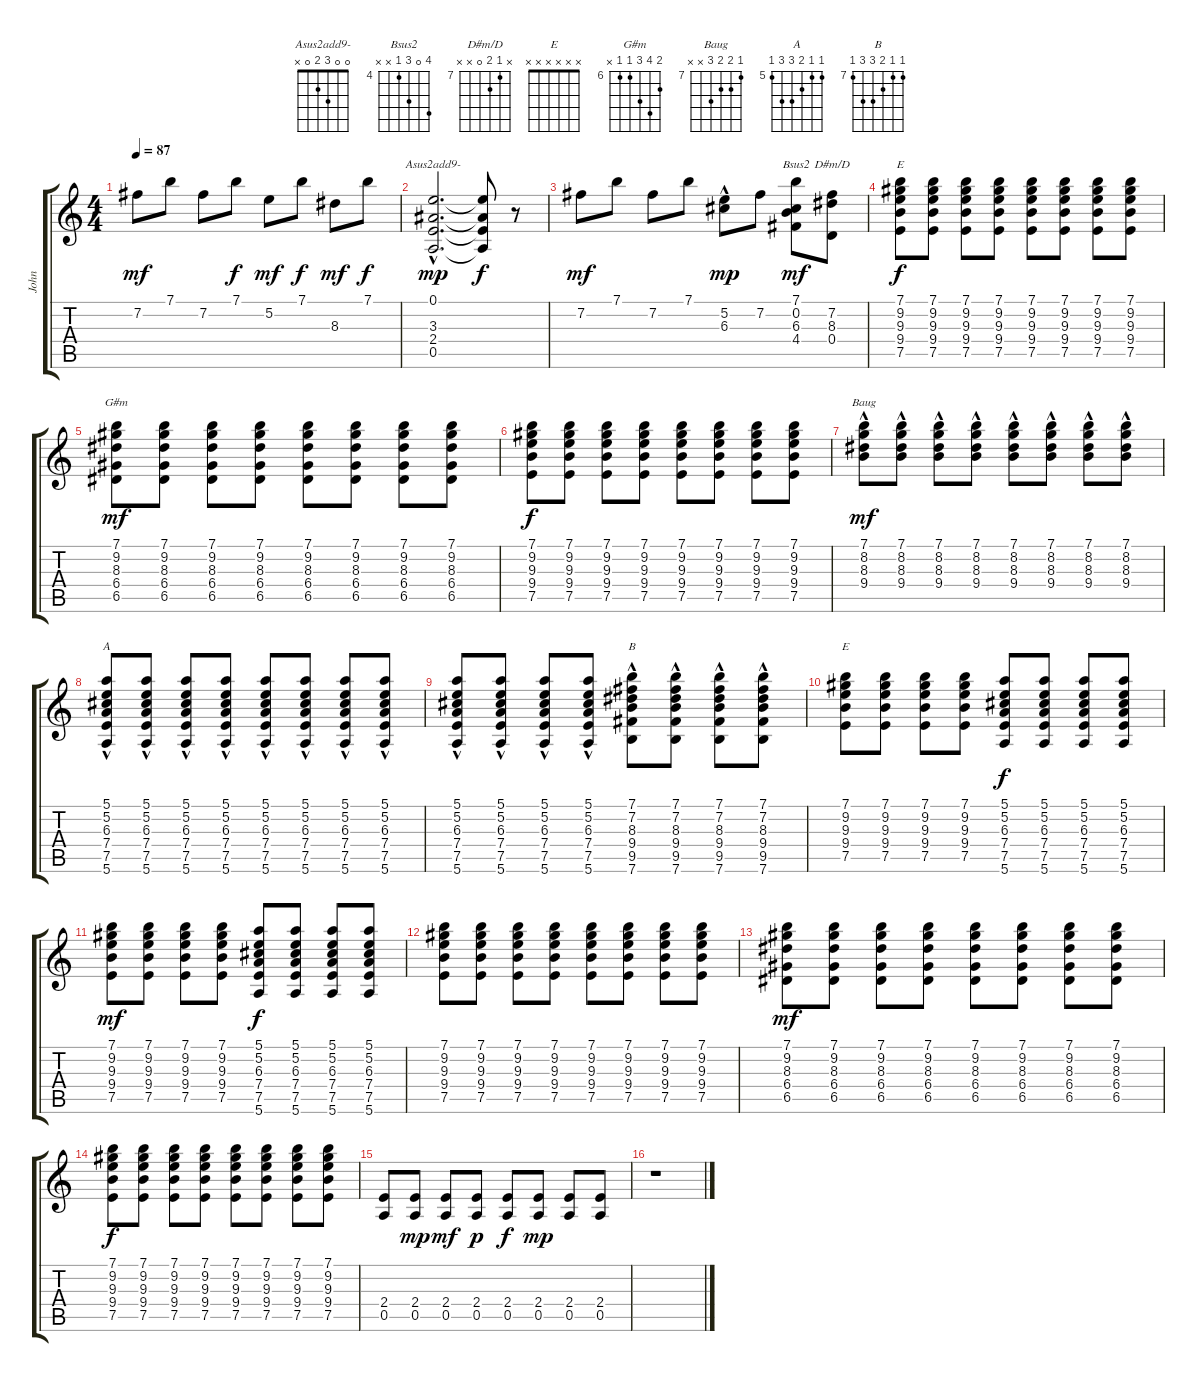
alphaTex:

\track ("John" "John") {instrument acousticguitarsteel}
\staff {score tabs}
\tuning (E4 B3 G3 D3 A2 E2) {hide}
\chord ("Asus2add9-" 0 0 3 2 0 x)
\chord ("Bsus2" 7 0 6 4 x x) {firstfret 4}
\chord ("D#m/D" x 7 8 0 x x) {firstfret 7}
\chord ("E" 7 9 9 9 7 x) {firstfret 7}
\chord ("G#m" 7 9 8 6 6 x) {firstfret 6}
\chord ("Baug" 7 8 8 9 x x) {firstfret 7}
\chord ("A" 5 5 6 7 7 5) {firstfret 5}
\chord ("B" 7 7 8 9 9 7) {firstfret 7}
\chord ("E" x x x x x x) {firstfret 0}
\ts (4 4)
\tempo 87
\clef g2
\ks c
7.2.8{dy mf} 7.1.8 7.2.8 7.1.8{dy f} 5.2.8{dy mf} 7.1.8{dy f} 8.3.8{dy mf} 7.1.8{dy f} |
(0.1{hac} 3.3{hac} 2.4{hac} 0.5{hac}).2{d ch "Asus2add9-" dy mp} (0.1{t} 3.3{t} 2.4{t} 0.5{t}).8{dy f} r.8 |
7.2.8{dy mf} 7.1.8 7.2.8 7.1.8 (5.2{hac} 6.3).8{dy mp} 7.2.8 (7.1 0.2 6.3 4.4).8{ch "Bsus2" dy mf} (7.2 8.3 0.4).8{ch "D#m/D"} |
(7.1 9.2 9.3 9.4 7.5).8{ch "E" dy f} (7.1 9.2 9.3 9.4 7.5).8 (7.1 9.2 9.3 9.4 7.5).8 (7.1 9.2 9.3 9.4 7.5).8 (7.1 9.2 9.3 9.4 7.5).8 (7.1 9.2 9.3 9.4 7.5).8 (7.1 9.2 9.3 9.4 7.5).8 (7.1 9.2 9.3 9.4 7.5).8 |
(7.1 9.2 8.3 6.4 6.5).8{ch "G#m" dy mf} (7.1 9.2 8.3 6.4 6.5).8 (7.1 9.2 8.3 6.4 6.5).8 (7.1 9.2 8.3 6.4 6.5).8 (7.1 9.2 8.3 6.4 6.5).8 (7.1 9.2 8.3 6.4 6.5).8 (7.1 9.2 8.3 6.4 6.5).8 (7.1 9.2 8.3 6.4 6.5).8 |
(7.1 9.2 9.3 9.4 7.5).8{dy f} (7.1 9.2 9.3 9.4 7.5).8 (7.1 9.2 9.3 9.4 7.5).8 (7.1 9.2 9.3 9.4 7.5).8 (7.1 9.2 9.3 9.4 7.5).8 (7.1 9.2 9.3 9.4 7.5).8 (7.1 9.2 9.3 9.4 7.5).8 (7.1 9.2 9.3 9.4 7.5).8 |
(7.1{hac} 8.2{hac} 8.3{hac} 9.4).8{ch "Baug" dy mf} (7.1{hac} 8.2{hac} 8.3{hac} 9.4).8 (7.1{hac} 8.2{hac} 8.3{hac} 9.4).8 (7.1{hac} 8.2{hac} 8.3{hac} 9.4).8 (7.1{hac} 8.2{hac} 8.3{hac} 9.4).8 (7.1{hac} 8.2{hac} 8.3{hac} 9.4).8 (7.1{hac} 8.2{hac} 8.3{hac} 9.4).8 (7.1{hac} 8.2{hac} 8.3{hac} 9.4).8 |
(5.1{hac} 5.2{hac} 6.3{hac} 7.4 7.5 5.6).8{ch "A"} (5.1{hac} 5.2{hac} 6.3{hac} 7.4 7.5 5.6).8 (5.1{hac} 5.2{hac} 6.3{hac} 7.4 7.5 5.6).8 (5.1{hac} 5.2{hac} 6.3{hac} 7.4 7.5 5.6).8 (5.1{hac} 5.2{hac} 6.3{hac} 7.4 7.5 5.6).8 (5.1{hac} 5.2{hac} 6.3{hac} 7.4 7.5 5.6).8 (5.1{hac} 5.2{hac} 6.3{hac} 7.4 7.5 5.6).8 (5.1{hac} 5.2{hac} 6.3{hac} 7.4 7.5 5.6).8 |
(5.1{hac} 5.2{hac} 6.3{hac} 7.4 7.5 5.6).8 (5.1{hac} 5.2{hac} 6.3{hac} 7.4 7.5 5.6).8 (5.1{hac} 5.2{hac} 6.3{hac} 7.4 7.5 5.6).8 (5.1{hac} 5.2{hac} 6.3{hac} 7.4 7.5 5.6).8 (7.1{hac} 7.2{hac} 8.3{hac} 9.4 9.5 7.6).8{ch "B"} (7.1{hac} 7.2{hac} 8.3{hac} 9.4 9.5 7.6).8 (7.1{hac} 7.2{hac} 8.3{hac} 9.4 9.5 7.6).8 (7.1{hac} 7.2{hac} 8.3{hac} 9.4 9.5 7.6).8 |
(7.1 9.2 9.3 9.4 7.5).8{ch "E"} (7.1 9.2 9.3 9.4 7.5).8 (7.1 9.2 9.3 9.4 7.5).8 (7.1 9.2 9.3 9.4 7.5).8 (5.1 5.2 6.3 7.4 7.5 5.6).8{dy f} (5.1 5.2 6.3 7.4 7.5 5.6).8 (5.1 5.2 6.3 7.4 7.5 5.6).8 (5.1 5.2 6.3 7.4 7.5 5.6).8 |
(7.1 9.2 9.3 9.4 7.5).8{dy mf} (7.1 9.2 9.3 9.4 7.5).8 (7.1 9.2 9.3 9.4 7.5).8 (7.1 9.2 9.3 9.4 7.5).8 (5.1 5.2 6.3 7.4 7.5 5.6).8{dy f} (5.1 5.2 6.3 7.4 7.5 5.6).8 (5.1 5.2 6.3 7.4 7.5 5.6).8 (5.1 5.2 6.3 7.4 7.5 5.6).8 |
(7.1 9.2 9.3 9.4 7.5).8 (7.1 9.2 9.3 9.4 7.5).8 (7.1 9.2 9.3 9.4 7.5).8 (7.1 9.2 9.3 9.4 7.5).8 (7.1 9.2 9.3 9.4 7.5).8 (7.1 9.2 9.3 9.4 7.5).8 (7.1 9.2 9.3 9.4 7.5).8 (7.1 9.2 9.3 9.4 7.5).8 |
(7.1 9.2 8.3 6.4 6.5).8{dy mf} (7.1 9.2 8.3 6.4 6.5).8 (7.1 9.2 8.3 6.4 6.5).8 (7.1 9.2 8.3 6.4 6.5).8 (7.1 9.2 8.3 6.4 6.5).8 (7.1 9.2 8.3 6.4 6.5).8 (7.1 9.2 8.3 6.4 6.5).8 (7.1 9.2 8.3 6.4 6.5).8 |
(7.1 9.2 9.3 9.4 7.5).8{dy f} (7.1 9.2 9.3 9.4 7.5).8 (7.1 9.2 9.3 9.4 7.5).8 (7.1 9.2 9.3 9.4 7.5).8 (7.1 9.2 9.3 9.4 7.5).8 (7.1 9.2 9.3 9.4 7.5).8 (7.1 9.2 9.3 9.4 7.5).8 (7.1 9.2 9.3 9.4 7.5).8 |
(2.4 0.5).8 (2.4 0.5).8{dy mp} (2.4 0.5).8{dy mf} (2.4 0.5).8{dy p} (2.4 0.5).8{dy f} (2.4 0.5).8{dy mp} (2.4 0.5).8 (2.4 0.5).8 |
r.1
